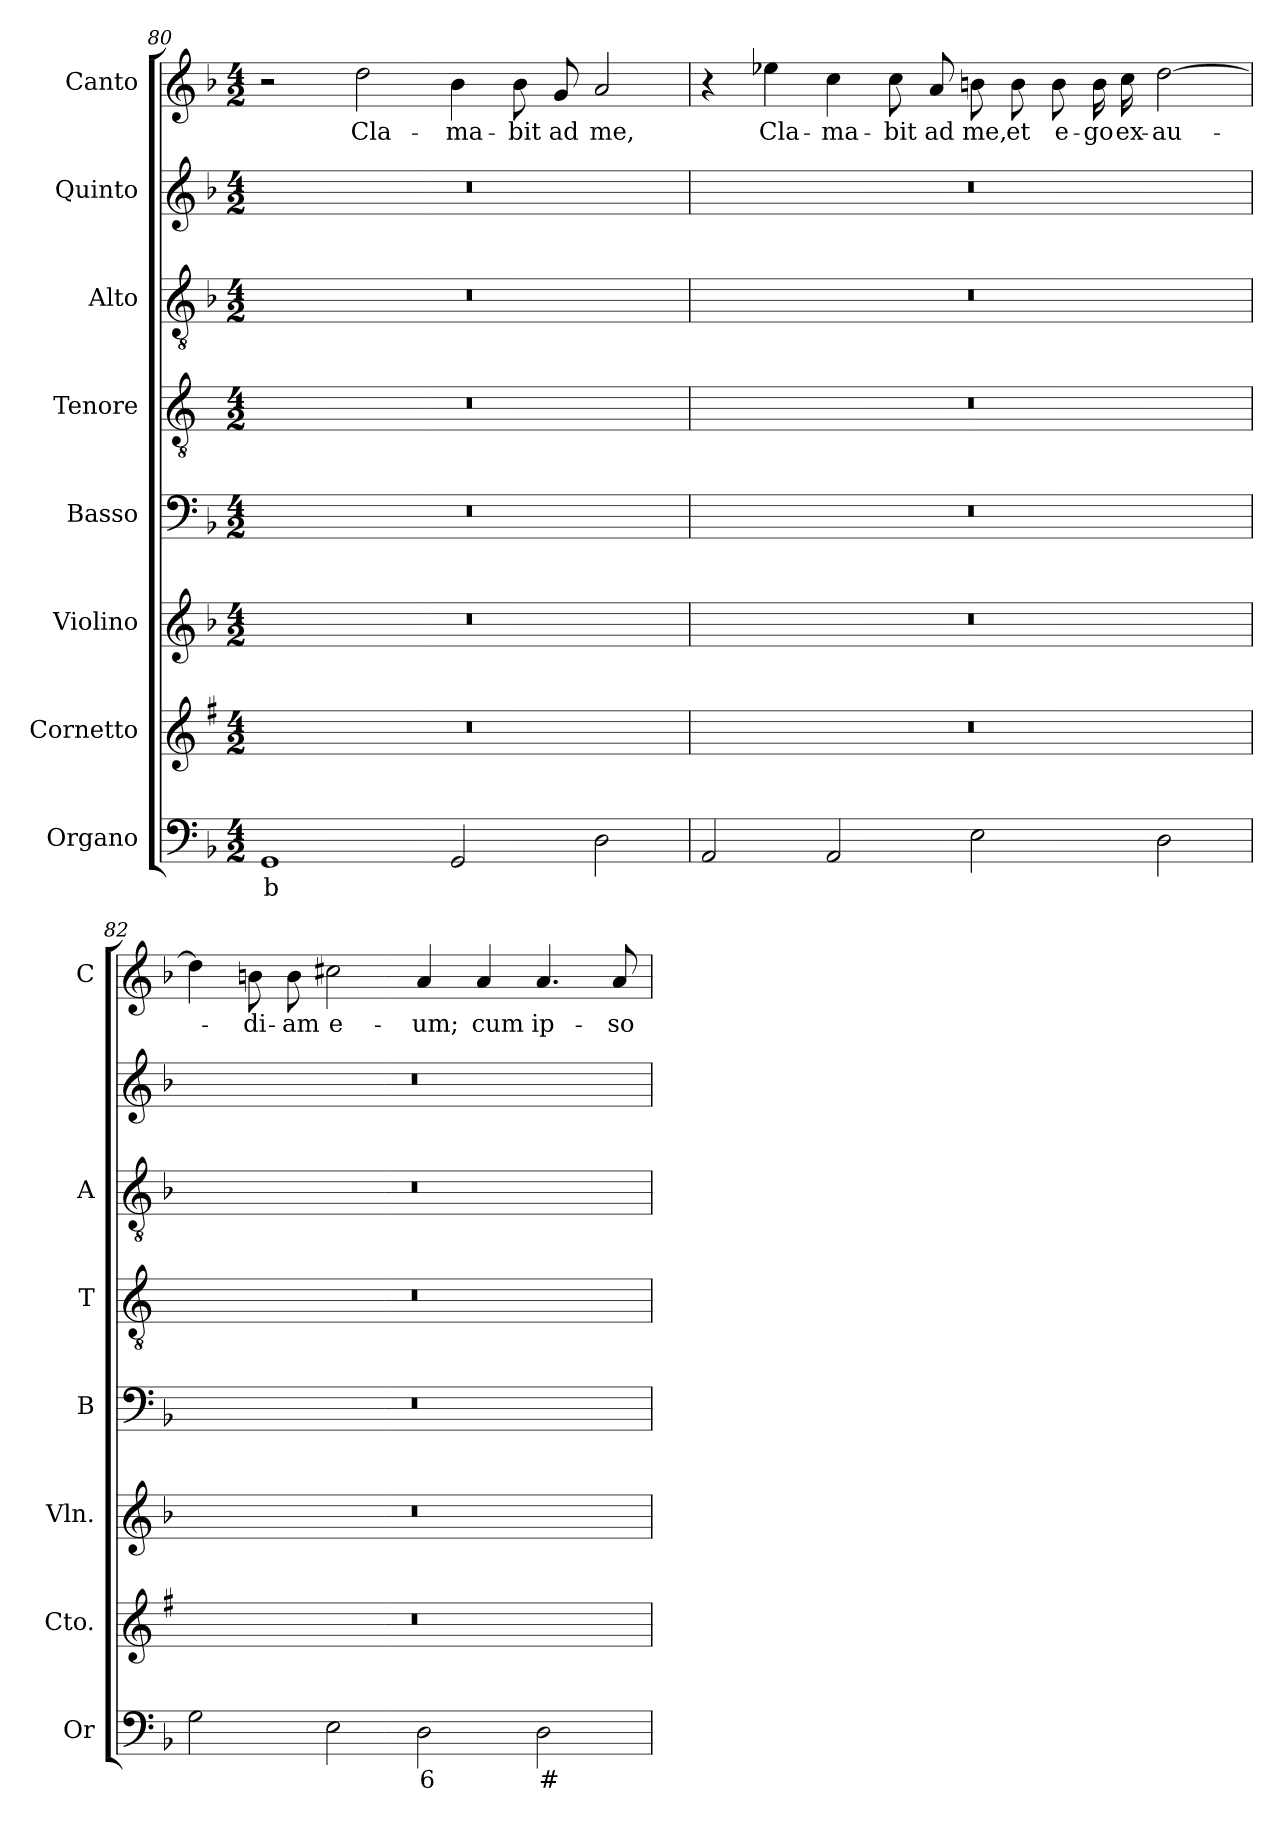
**kern	**text	**kern	**kern	**kern	**kern	**kern	**kern	**kern	**text
*part8	*part8	*part7	*part6	*part5	*part4	*part3	*part2	*part1	*part1
*staff8	*staff8	*staff7	*staff6	*staff5	*staff4	*staff3	*staff2	*staff1	*staff1
*I"Organo	*	*I"Cornetto	*I"Violino	*I"Basso	*I"Tenore	*I"Alto	*I"Quinto	*I"Canto	*
*I'Or	*	*I'Cto.	*I'Vln.	*I'B	*I'T	*I'A	*	*I'C	*
*clefF4	*	*clefG2	*clefG2	*clefF4	*clefGv2	*clefGv2	*clefG2	*clefG2	*
*	*	*ITrd1c2	*	*	*ITrd4c7	*	*	*	*
*k[b-]	*	*k[b-]	*k[b-]	*k[b-]	*k[b-]	*k[b-]	*k[b-]	*k[b-]	*
*F:	*	*F:	*F:	*F:	*F:	*F:	*F:	*F:	*
*M4/2	*	*M4/2	*M4/2	*M4/2	*M4/2	*M4/2	*M4/2	*M4/2	*
=80	=80	=80	=80	=80	=80	=80	=80	=80	=80
!	!LO:LY:b	!	!	!	!	!	!	!	!
1GG	b	0r	0r	0r	0r	0r	0r	2r	.
!	!	!	!	!	!	!	!	!	!LO:LY:b
.	.	.	.	.	.	.	.	2dd\	Cla-
!	!	!	!	!	!	!	!	!	!LO:LY:b
2GG/	.	.	.	.	.	.	.	4b-\	-ma-
!	!	!	!	!	!	!	!	!	!LO:LY:b
.	.	.	.	.	.	.	.	8b-\	-bit
!	!	!	!	!	!	!	!	!	!LO:LY:b
.	.	.	.	.	.	.	.	8g/	ad
!	!	!	!	!	!	!	!	!	!LO:LY:b
2D\	.	.	.	.	.	.	.	2a/	me,
!!LO:LB:g=z
=81	=81	=81	=81	=81	=81	=81	=81	=81	=81
2AA/	.	0r	0r	0r	0r	0r	0r	4r	.
!	!	!	!	!	!	!	!	!	!LO:LY:b
.	.	.	.	.	.	.	.	4ee-X\	Cla-
!	!	!	!	!	!	!	!	!	!LO:LY:b
2AA/	.	.	.	.	.	.	.	4cc\	-ma-
!	!	!	!	!	!	!	!	!	!LO:LY:b
.	.	.	.	.	.	.	.	8cc\	-bit
!	!	!	!	!	!	!	!	!	!LO:LY:b
.	.	.	.	.	.	.	.	8a/	ad
!	!	!	!	!	!	!	!	!	!LO:LY:b
2E\	.	.	.	.	.	.	.	8bn\	me,
!	!	!	!	!	!	!	!	!	!LO:LY:b
.	.	.	.	.	.	.	.	8b\	et
!	!	!	!	!	!	!	!	!	!LO:LY:b
.	.	.	.	.	.	.	.	8b\	e-
!	!	!	!	!	!	!	!	!	!LO:LY:b
.	.	.	.	.	.	.	.	16b\	-go
!	!	!	!	!	!	!	!	!	!LO:LY:b
.	.	.	.	.	.	.	.	16cc\	ex-
!	!	!	!	!	!	!	!	!	!LO:LY:b
2D\	.	.	.	.	.	.	.	[2dd\	-au-
=82	=82	=82	=82	=82	=82	=82	=82	=82	=82
2G\	.	0r	0r	0r	0r	0r	0r	4dd\]	.
!	!	!	!	!	!	!	!	!	!LO:LY:b
.	.	.	.	.	.	.	.	8bn\	-di-
!	!	!	!	!	!	!	!	!	!LO:LY:b
.	.	.	.	.	.	.	.	8b\	-am
!	!	!	!	!	!	!	!	!	!LO:LY:b
2E\	.	.	.	.	.	.	.	2cc#X\	e-
!	!LO:LY:b	!	!	!	!	!	!	!	!LO:LY:b
2D\	6	.	.	.	.	.	.	4a/	-um;
!	!	!	!	!	!	!	!	!	!LO:LY:b
.	.	.	.	.	.	.	.	4a/	cum
!	!LO:LY:b	!	!	!	!	!	!	!	!LO:LY:b
2D\	#	.	.	.	.	.	.	4.a/	ip-
!	!	!	!	!	!	!	!	!	!LO:LY:b
.	.	.	.	.	.	.	.	8a/	-so
=	=	=	=	=	=	=	=	=	=
*-	*-	*-	*-	*-	*-	*-	*-	*-	*-
